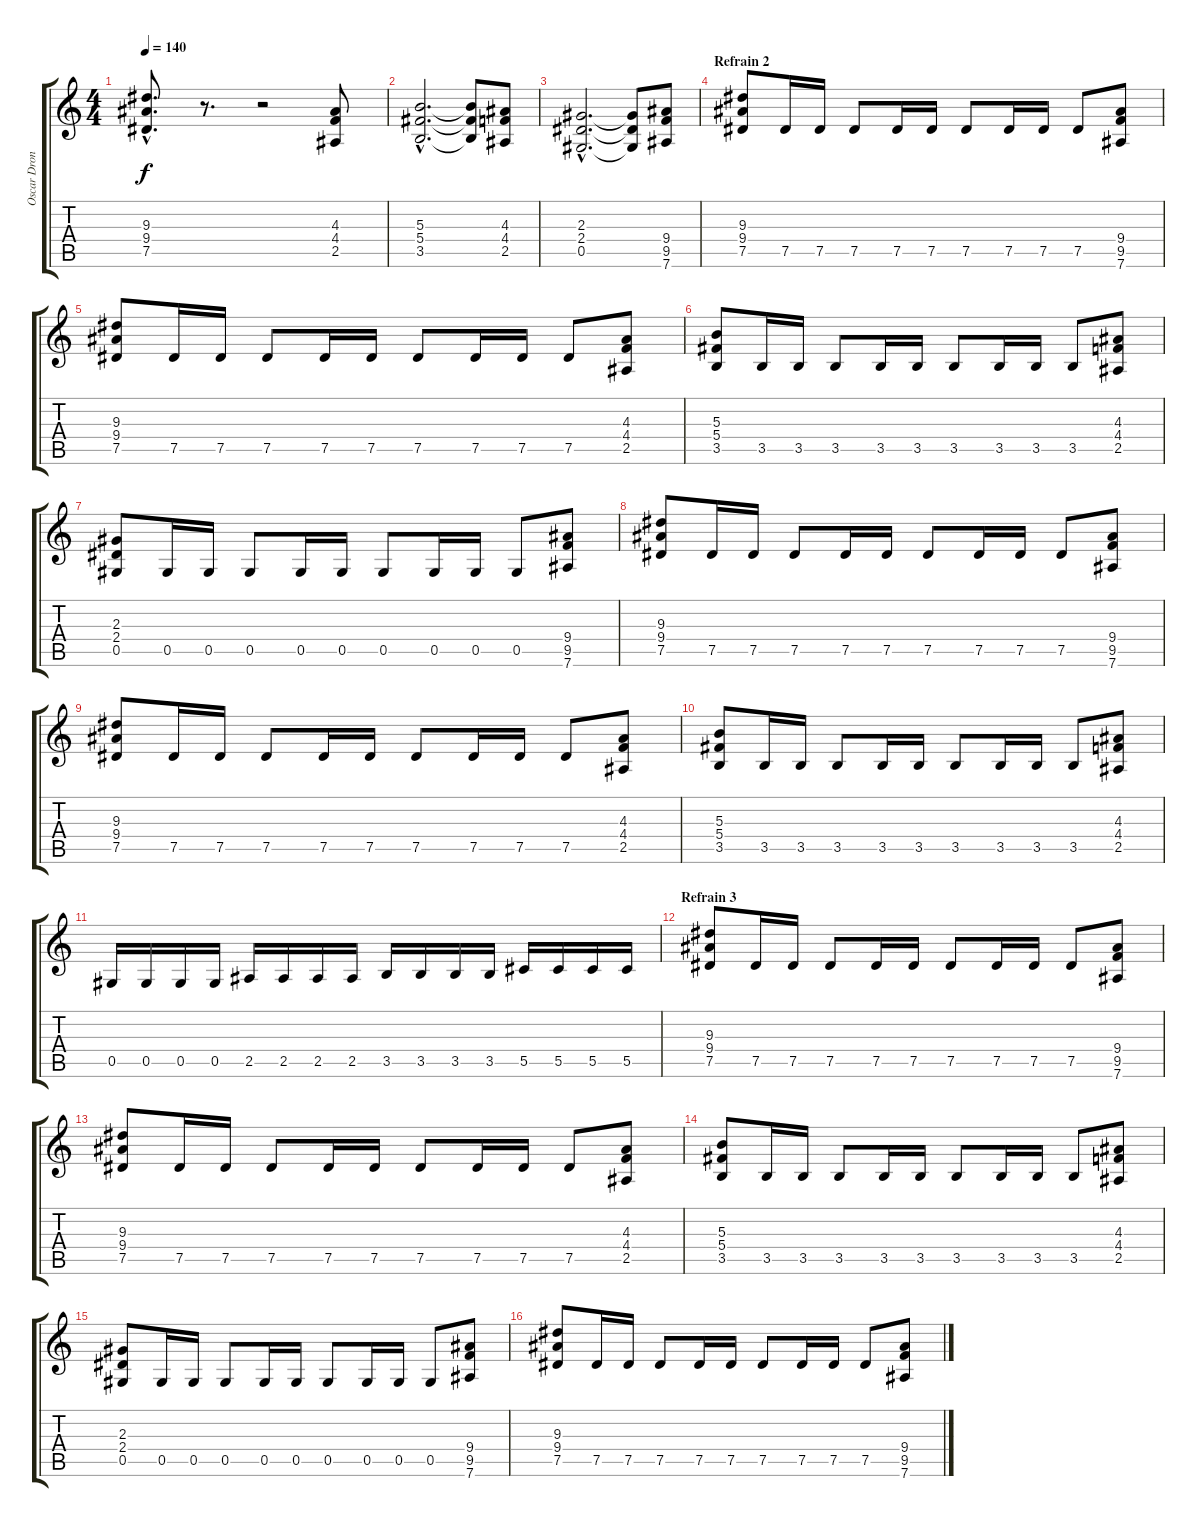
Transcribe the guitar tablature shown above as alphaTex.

\track ("Oscar Dronjak :: Guitar 2" "Oscar Dron") {instrument distortionguitar}
\staff {score tabs}
\tuning (Eb4 Bb3 Gb3 Db3 Ab2 Eb2) {hide}
\ts (4 4)
\tempo 140
\clef g2
\ks c
(9.3{hac} 9.4{hac} 7.5{hac}).8{d dy f} r.8{d} r.2 (4.3 4.4 2.5).8 |
(5.3{hac} 5.4{hac} 3.5{hac}).2{d} (5.3{t} 5.4{t} 3.5{t}).8 (4.3 4.4 2.5).8 |
(2.3{hac} 2.4{hac} 0.5{hac}).2{d} (2.3{t} 2.4{t} 0.5{t}).8 (9.4 9.5 7.6).8 |
\section ("" "Refrain 2")
(9.3 9.4 7.5).8 7.5.16 7.5.16 7.5.8 7.5.16 7.5.16 7.5.8 7.5.16 7.5.16 7.5.8 (9.4 9.5 7.6).8 |
(9.3 9.4 7.5).8 7.5.16 7.5.16 7.5.8 7.5.16 7.5.16 7.5.8 7.5.16 7.5.16 7.5.8 (4.3 4.4 2.5).8 |
(5.3 5.4 3.5).8 3.5.16 3.5.16 3.5.8 3.5.16 3.5.16 3.5.8 3.5.16 3.5.16 3.5.8 (4.3 4.4 2.5).8 |
(2.3 2.4 0.5).8 0.5.16 0.5.16 0.5.8 0.5.16 0.5.16 0.5.8 0.5.16 0.5.16 0.5.8 (9.4 9.5 7.6).8 |
(9.3 9.4 7.5).8 7.5.16 7.5.16 7.5.8 7.5.16 7.5.16 7.5.8 7.5.16 7.5.16 7.5.8 (9.4 9.5 7.6).8 |
(9.3 9.4 7.5).8 7.5.16 7.5.16 7.5.8 7.5.16 7.5.16 7.5.8 7.5.16 7.5.16 7.5.8 (4.3 4.4 2.5).8 |
(5.3 5.4 3.5).8 3.5.16 3.5.16 3.5.8 3.5.16 3.5.16 3.5.8 3.5.16 3.5.16 3.5.8 (4.3 4.4 2.5).8 |
0.5.16 0.5.16 0.5.16 0.5.16 2.5.16 2.5.16 2.5.16 2.5.16 3.5.16 3.5.16 3.5.16 3.5.16 5.5.16 5.5.16 5.5.16 5.5.16 |
\section ("" "Refrain 3")
(9.3 9.4 7.5).8 7.5.16 7.5.16 7.5.8 7.5.16 7.5.16 7.5.8 7.5.16 7.5.16 7.5.8 (9.4 9.5 7.6).8 |
(9.3 9.4 7.5).8 7.5.16 7.5.16 7.5.8 7.5.16 7.5.16 7.5.8 7.5.16 7.5.16 7.5.8 (4.3 4.4 2.5).8 |
(5.3 5.4 3.5).8 3.5.16 3.5.16 3.5.8 3.5.16 3.5.16 3.5.8 3.5.16 3.5.16 3.5.8 (4.3 4.4 2.5).8 |
(2.3 2.4 0.5).8 0.5.16 0.5.16 0.5.8 0.5.16 0.5.16 0.5.8 0.5.16 0.5.16 0.5.8 (9.4 9.5 7.6).8 |
(9.3 9.4 7.5).8 7.5.16 7.5.16 7.5.8 7.5.16 7.5.16 7.5.8 7.5.16 7.5.16 7.5.8 (9.4 9.5 7.6).8
